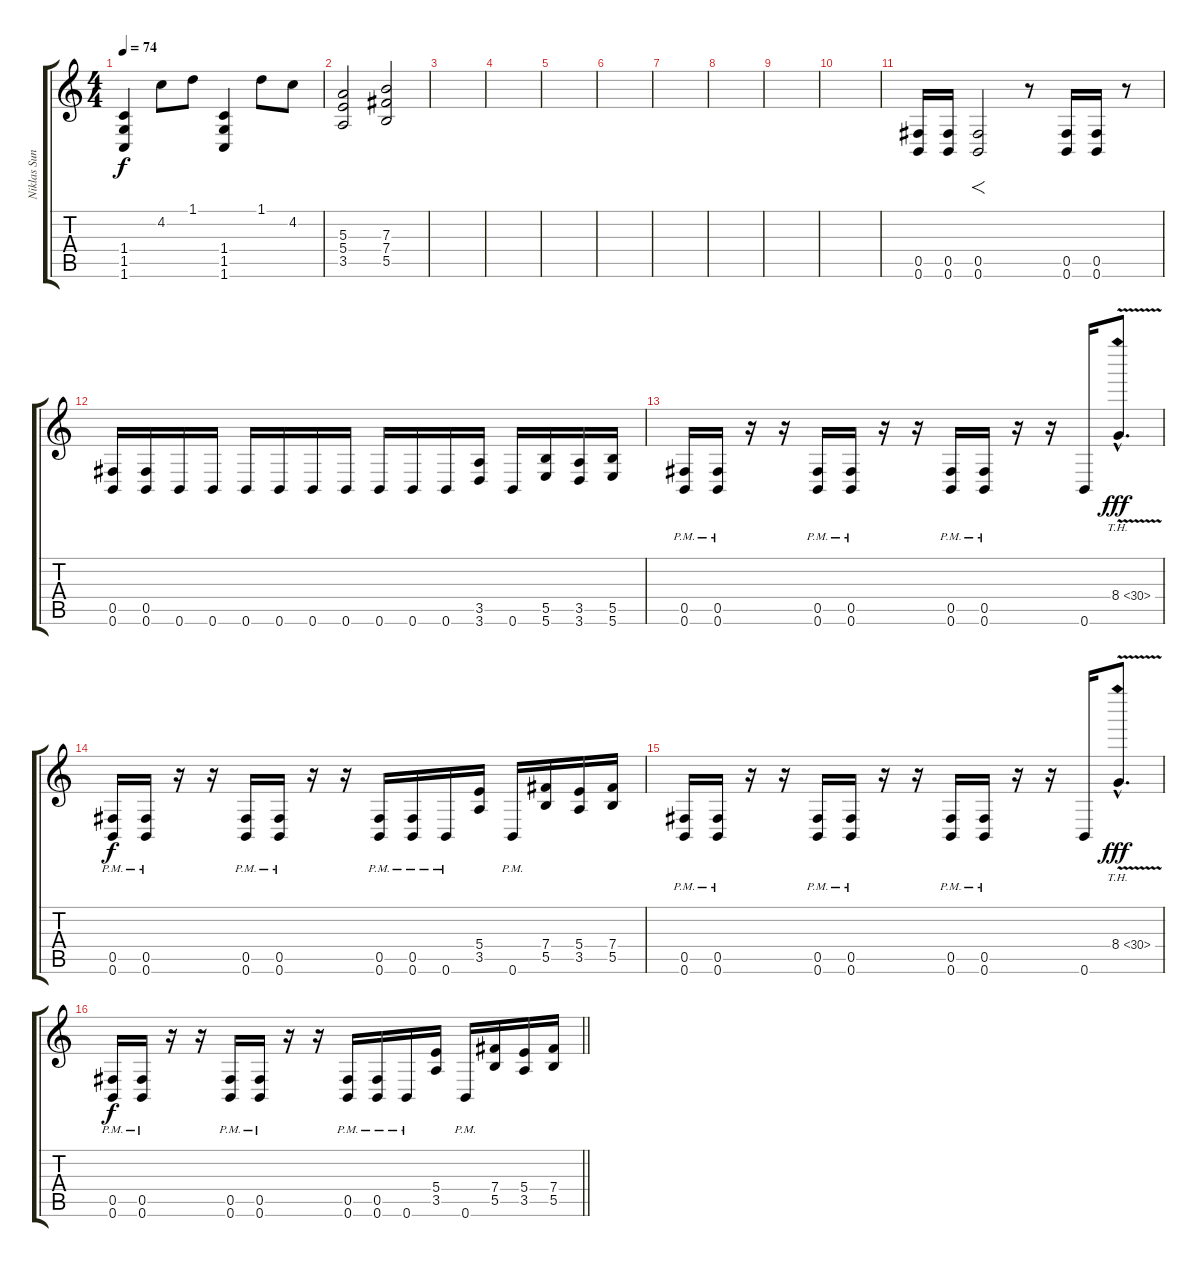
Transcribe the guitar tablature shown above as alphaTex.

\track ("Niklas Sundin" "Niklas Sun") {instrument overdrivenguitar}
\staff {score tabs}
\tuning (Db4 Ab3 E3 B2 Gb2 B1) {hide}
\ts (4 4)
\tempo 74
\clef g2
\ks c
(1.4 1.5 1.6).4{dy f} 4.2.8 1.1.8 (1.4 1.5 1.6).4 1.1.8 4.2.8 |
(5.3 5.4 3.5).2 (7.3 7.4 5.5).2 |
|
|
|
|
|
|
|
|
(0.5 0.6).16 (0.5 0.6).16 (0.5 0.6).2{f} r.8 (0.5 0.6).16 (0.5 0.6).16 r.8 |
(0.5 0.6).16 (0.5 0.6).16 0.6.16 0.6.16 0.6.16 0.6.16 0.6.16 0.6.16 0.6.16 0.6.16 0.6.16 (3.5 3.6).16 0.6.16 (5.5 5.6).16 (3.5 3.6).16 (5.5 5.6).16 |
(0.5{pm} 0.6{pm}).16 (0.5{pm} 0.6{pm}).16 r.16 r.16 (0.5{pm} 0.6{pm}).16 (0.5{pm} 0.6{pm}).16 r.16 r.16 (0.5{pm} 0.6{pm}).16 (0.5{pm} 0.6{pm}).16 r.16 r.16 0.6.16 8.4{th 22 v hac}.8{d dy fff instrument distortionguitar} |
(0.5{pm} 0.6{pm}).16{dy f instrument overdrivenguitar} (0.5{pm} 0.6{pm}).16 r.16 r.16 (0.5{pm} 0.6{pm}).16 (0.5{pm} 0.6{pm}).16 r.16 r.16 (0.5 0.6{pm}).16 (0.5 0.6{pm}).16 0.6{pm}.16 (5.4 3.5).16 0.6{pm}.16 (7.4 5.5).16 (5.4 3.5).16 (7.4 5.5).16 |
(0.5{pm} 0.6{pm}).16 (0.5{pm} 0.6{pm}).16 r.16 r.16 (0.5{pm} 0.6{pm}).16 (0.5{pm} 0.6{pm}).16 r.16 r.16 (0.5{pm} 0.6{pm}).16 (0.5{pm} 0.6{pm}).16 r.16 r.16 0.6.16 8.4{th 22 v hac}.8{d dy fff instrument distortionguitar} |
\barLineRight lightlight
(0.5{pm} 0.6{pm}).16{dy f instrument overdrivenguitar} (0.5{pm} 0.6{pm}).16 r.16 r.16 (0.5{pm} 0.6{pm}).16 (0.5{pm} 0.6{pm}).16 r.16 r.16 (0.5 0.6{pm}).16 (0.5 0.6{pm}).16 0.6{pm}.16 (5.4 3.5).16 0.6{pm}.16 (7.4 5.5).16 (5.4 3.5).16 (7.4 5.5).16
